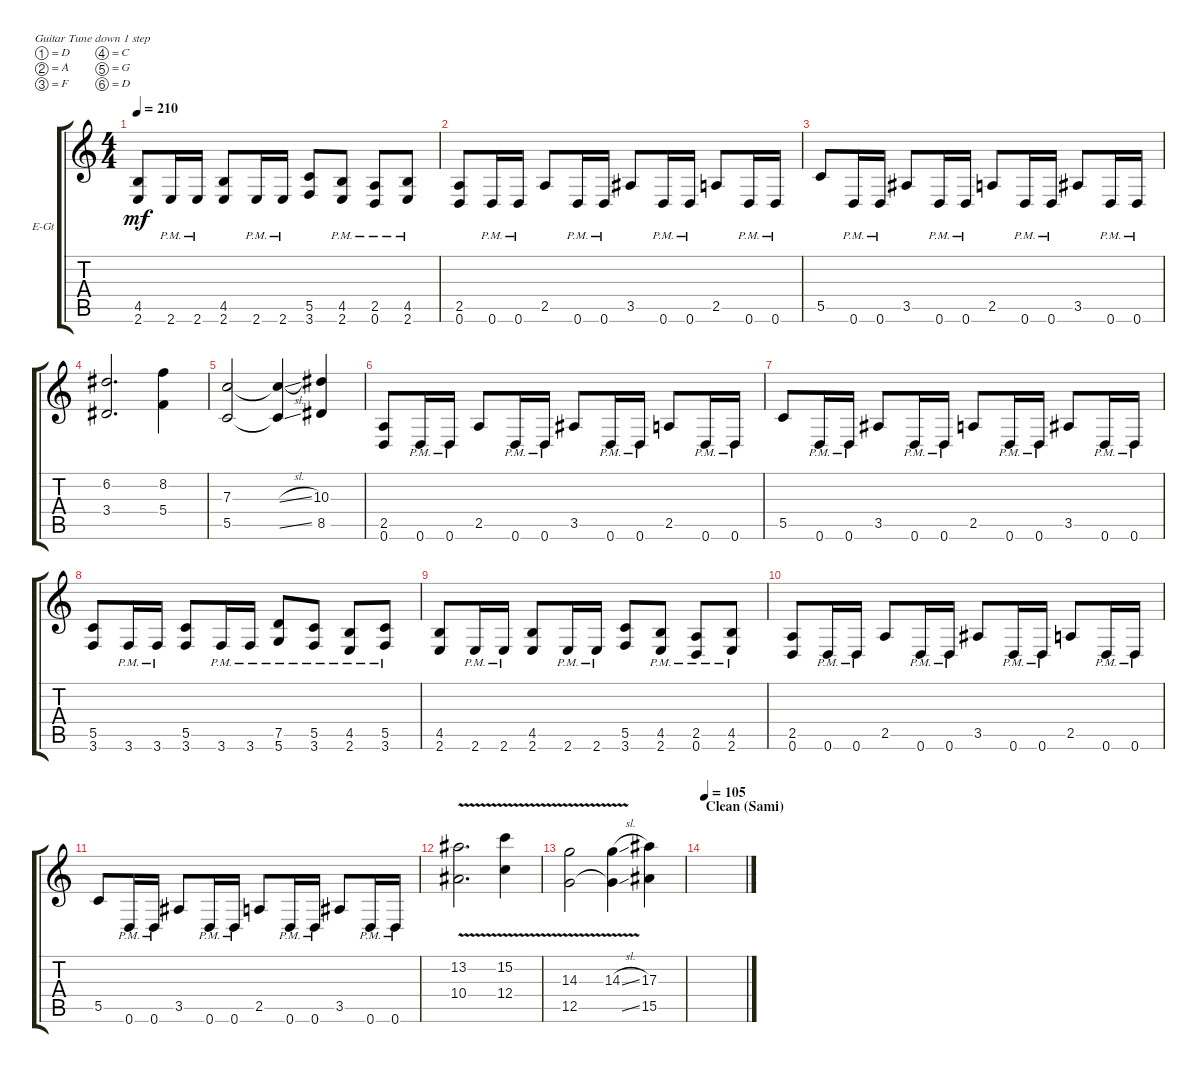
\defaultSystemsLayout 4
\bracketExtendMode groupsimilarinstruments
\firstSystemTrackNameOrientation horizontal
\otherSystemsTrackNameOrientation horizontal
\track ("Sami" "E-Gt") {instrument distortionguitar}
\staff {score tabs}
\tuning (D4 A3 F3 C3 G2 D2)
\ts (4 4)
\tempo 210
\clef g2
\ks c
(4.5 2.6).8{dy mf} 2.6{pm}.16 2.6{pm}.16 (4.5 2.6).8 2.6{pm}.16 2.6{pm}.16 (3.6 5.5).8 (2.6{pm} 4.5{pm}).8 (0.6{pm} 2.5{pm}).8 (4.5{pm} 2.6{pm}).8 |
(0.6 2.5).8 0.6{pm}.16 0.6{pm}.16 2.5.8 0.6{pm}.16 0.6{pm}.16 3.5.8 0.6{pm}.16 0.6{pm}.16 2.5.8 0.6{pm}.16 0.6{pm}.16 |
5.5.8 0.6{pm}.16 0.6{pm}.16 3.5.8 0.6{pm}.16 0.6{pm}.16 2.5.8 0.6{pm}.16 0.6{pm}.16 3.5.8 0.6{pm}.16 0.6{pm}.16 |
(3.4 6.2).2{d} (5.4 8.2).4 |
(5.5 7.3).2 (5.5{ss t} 7.3{sl t}).4 (8.5 10.3).4 |
(0.6 2.5).8 0.6{pm}.16 0.6{pm}.16 2.5.8 0.6{pm}.16 0.6{pm}.16 3.5.8 0.6{pm}.16 0.6{pm}.16 2.5.8 0.6{pm}.16 0.6{pm}.16 |
5.5.8 0.6{pm}.16 0.6{pm}.16 3.5.8 0.6{pm}.16 0.6{pm}.16 2.5.8 0.6{pm}.16 0.6{pm}.16 3.5.8 0.6{pm}.16 0.6{pm}.16 |
(3.6 5.5).8 3.6{pm}.16 3.6{pm}.16 (3.6 5.5).8 3.6{pm}.16 3.6{pm}.16 (5.6{pm} 7.5).8 (3.6{pm} 5.5).8 (2.6{pm} 4.5).8 (3.6{pm} 5.5).8 |
(4.5 2.6).8 2.6{pm}.16 2.6{pm}.16 (4.5 2.6).8 2.6{pm}.16 2.6{pm}.16 (3.6 5.5).8 (2.6{pm} 4.5{pm}).8 (0.6{pm} 2.5{pm}).8 (4.5{pm} 2.6{pm}).8 |
(0.6 2.5).8 0.6{pm}.16 0.6{pm}.16 2.5.8 0.6{pm}.16 0.6{pm}.16 3.5.8 0.6{pm}.16 0.6{pm}.16 2.5.8 0.6{pm}.16 0.6{pm}.16 |
5.5.8 0.6{pm}.16 0.6{pm}.16 3.5.8 0.6{pm}.16 0.6{pm}.16 2.5.8 0.6{pm}.16 0.6{pm}.16 3.5.8 0.6{pm}.16 0.6{pm}.16 |
(10.4{v} 13.2).2{d} (12.4{v} 15.2).4 |
(12.5{v} 14.3).2 (12.5{ss t} 14.3{sl}).4 (15.5 17.3).4 |
\section ("" "Clean (Sami)")
\tempo 105
